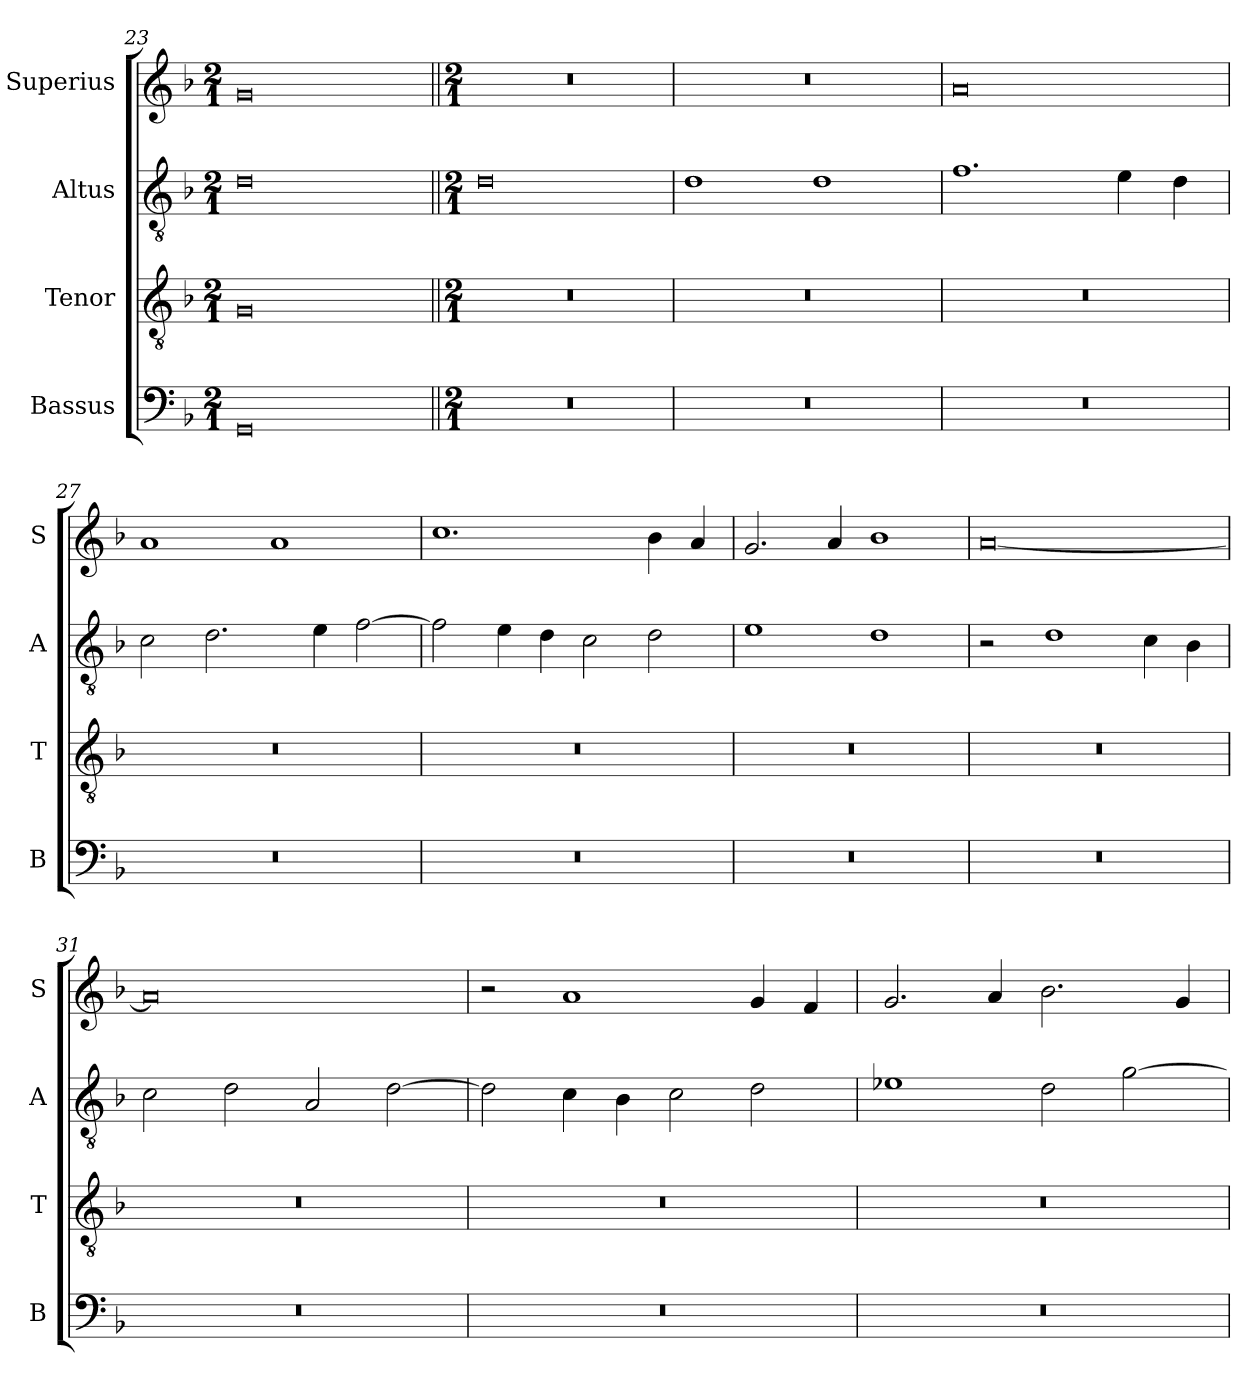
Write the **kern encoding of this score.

**kern	**kern	**kern	**kern
*part4	*part3	*part2	*part1
*staff4	*staff3	*staff2	*staff1
*I"Bassus	*I"Tenor	*I"Altus	*I"Superius
*I'B	*I'T	*I'A	*I'S
*clefF4	*clefGv2	*clefGv2	*clefG2
*k[b-]	*k[b-]	*k[b-]	*k[b-]
*M2/1	*M2/1	*M2/1	*M2/1
=23	=23	=23	=23
0GG	0G	0d	0g
!!LO:LB:g=z
=24||	=24||	=24||	=24||
*M2/1	*M2/1	*M2/1	*M2/1
0r	0r	0d	0r
=25	=25	=25	=25
0r	0r	1d	0r
.	.	1d	.
=26	=26	=26	=26
0r	0r	1.f	0a
.	.	4e\	.
.	.	4d\	.
=27	=27	=27	=27
0r	0r	2c\	1a
.	.	2.d\	.
.	.	.	1a
.	.	4e\	.
.	.	[2f\	.
=28	=28	=28	=28
0r	0r	2f\]	1.cc
.	.	4e\	.
.	.	4d\	.
.	.	2c\	.
.	.	2d\	4b-\
.	.	.	4a/
=29	=29	=29	=29
0r	0r	1e	2.g/
.	.	.	4a/
.	.	1d	1b-
=30	=30	=30	=30
0r	0r	2r	[0a
.	.	1d	.
.	.	4c\	.
.	.	4B-\	.
=31	=31	=31	=31
0r	0r	2c\	0a]
.	.	2d\	.
.	.	2A/	.
.	.	[2d\	.
=32	=32	=32	=32
0r	0r	2d\]	2r
.	.	4c\	1a
.	.	4B-\	.
.	.	2c\	.
.	.	2d\	4g/
.	.	.	4f/
=33	=33	=33	=33
0r	0r	1e-X	2.g/
.	.	.	4a/
.	.	2d\	2.b-\
.	.	[2g\	.
.	.	.	4g/
=	=	=	=
*-	*-	*-	*-
